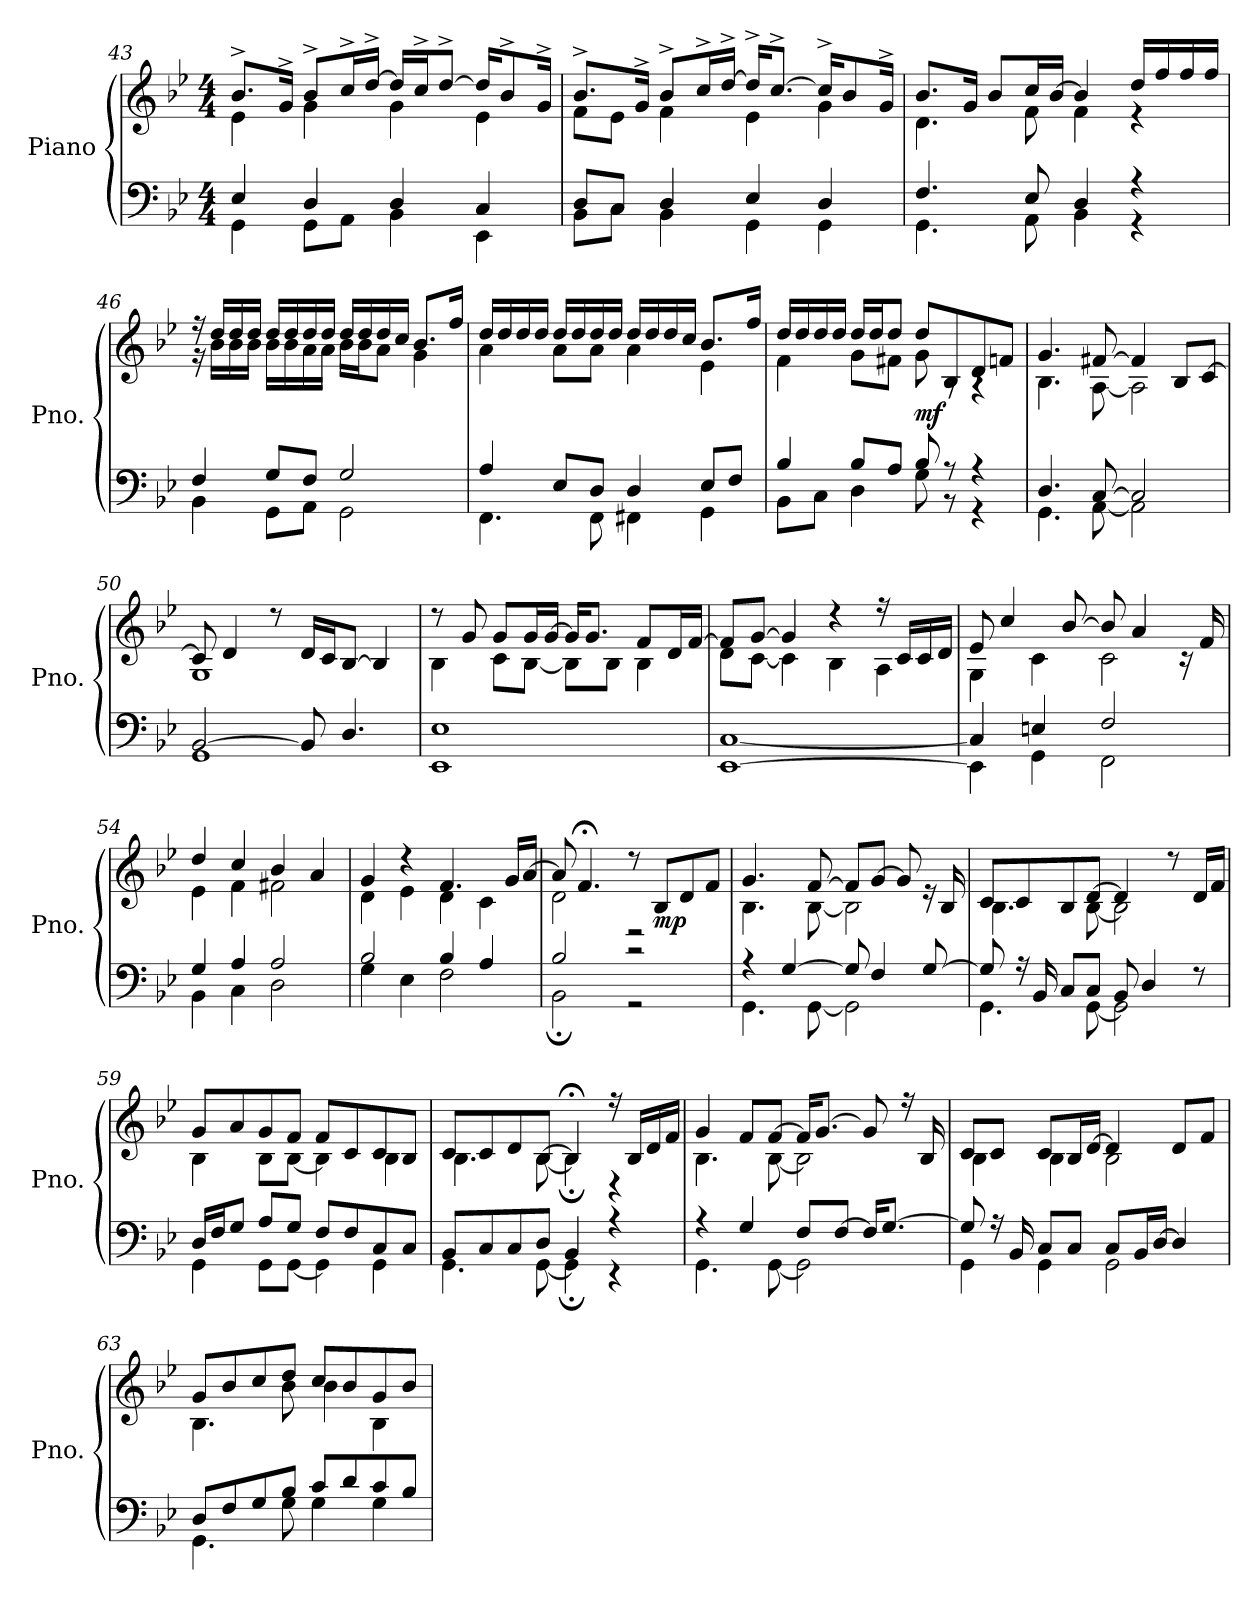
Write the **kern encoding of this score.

**kern	**kern	**dynam
*part1	*part1	*part1
*staff2	*staff1	*staff1/2
*I"Piano	*	*
*I'Pno.	*	*
*clefF4	*clefG2	*
*k[b-e-]	*k[b-e-]	*
*M4/4	*M4/4	*
=43	=43	=43
*^	*^	*
4E-/	4GG\	8.b-^/L	4e-\	.
.	.	16g^/Jk	.	.
4D/	8GG\L	8b-^/L	4g\	.
.	8AA\J	16cc^/L	.	.
.	.	[16dd^/JJ	.	.
4D/	4BB-\	16dd/LL]	4g\	.
.	.	16cc^/J	.	.
.	.	[8dd^/J	.	.
4C/	4EE-\	16dd/KL]	4e-\	.
.	.	8b-^/	.	.
.	.	16g^/Jk	.	.
!!LO:LB:g=z	!!
=44	=44	=44	=44	=44
8D/L	8BB-\L	8.b-^/L	8f\L	.
8C/J	8C\J	.	8e-\J	.
.	.	16g^/Jk	.	.
4D/	4BB-\	8b-^/L	4f\	.
.	.	16cc^/L	.	.
.	.	[16dd^/JJ	.	.
4E-/	4GG\	16dd^/KL]	4e-\	.
.	.	[8.cc^/J	.	.
4D/	4GG\	16cc^/KL]	4g\	.
.	.	8b-/	.	.
.	.	16g^/Jk	.	.
=45	=45	=45	=45	=45
4.F/	4.GG\	8.b-/L	4.d\	.
.	.	16g/Jk	.	.
.	.	8b-/L	.	.
8E-/	8AA\	16cc/L	8f\	.
.	.	[16b-/JJ	.	.
4D/	4BB-\	4b-/]	4f\	.
4r	4r	16dd/LL	4r	.
.	.	16ff/	.	.
.	.	16ff/	.	.
.	.	16ff/JJ	.	.
=46	=46	=46	=46	=46
4F/	4BB-\	16r	16r	.
.	.	16dd/LL	16b-\LL	.
.	.	16dd/	16b-\	.
.	.	16dd/JJ	16b-\JJ	.
8G/L	8GG\L	16dd/LL	16b-\LL	.
.	.	16dd/	16b-\	.
8F/J	8AA\J	16dd/	16a\	.
.	.	16dd/JJ	16a\JJ	.
2G/	2GG\	16dd/LL	16b-\LL	.
.	.	16dd/	16b-\J	.
.	.	16dd/	8a\J	.
.	.	16cc/JJ	.	.
.	.	8.b-/L	4g\	.
.	.	16ff/Jk	.	.
=47	=47	=47	=47	=47
4A/	4.FF\	16dd/LL	4a\	.
.	.	16dd/	.	.
.	.	16dd/	.	.
.	.	16dd/JJ	.	.
8E-/L	.	16dd/LL	8a\L	.
.	.	16dd/	.	.
8D/J	8FF\	16dd/	8a\J	.
.	.	16dd/JJ	.	.
4D/	4FF#X\	16dd/LL	4a\	.
.	.	16dd/	.	.
.	.	16dd/	.	.
.	.	16cc/JJ	.	.
8E-/L	4GG\	8.b-/L	4e-\	.
8F/J	.	.	.	.
.	.	16ff/Jk	.	.
!!LO:LB:g=z	!!
=48	=48	=48	=48	=48
4B-/	8BB-\L	16dd/LL	4f\	.
.	.	16dd/	.	.
.	8C\J	16dd/	.	.
.	.	16dd/JJ	.	.
8B-/L	4D\	16dd/LL	8g\L	.
.	.	16dd/J	.	.
8A/J	.	8dd/J	8f#X\J	.
!	!	!	!	!LO:DY:b
8B-/	8G\	8dd/L	8g\	mf
8r	8r	8B-/	8rA	.
4r	4r	8d/	4rA	.
.	.	8fn/J	.	.
=49	=49	=49	=49	=49
4.D/	4.GG\	4.g/	4.B-\	.
[8C/	[8AA\	[8f#X/	[8A\	.
2C/]	2AA\]	4f#/]	2A\]	.
.	.	8B-/L	.	.
.	.	[8c/J	.	.
=50	=50	=50	=50	=50
[2BB-/	1GG	8c/]	1G	.
.	.	4d/	.	.
.	.	8r	.	.
8BB-/]	.	16d/LL	.	.
.	.	16c/J	.	.
4.D/	.	[8B-/J	.	.
.	.	4B-/]	.	.
=51	=51	=51	=51	=51
1EE-	1E-	8r	4B-\	.
.	.	8g/	.	.
.	.	8g/L	8c\L	.
.	.	16g/L	[8B-\J	.
.	.	[16g/JJ	.	.
.	.	16g/KL]	8B-\L]	.
.	.	8.g/J	.	.
.	.	.	8B-\J	.
.	.	8f/L	4B-\	.
.	.	16d/L	.	.
.	.	[16f/JJ	.	.
=52	=52	=52	=52	=52
[1EE-	[1C	8f/L]	8d\L	.
.	.	[8g/J	[8c\J	.
.	.	4g/]	4c\]	.
.	.	4r	4B-\	.
.	.	16r	4A\	.
.	.	16c/LL	.	.
.	.	16c/	.	.
.	.	16d/JJ	.	.
!!LO:LB:g=z	!!
=53	=53	=53	=53	=53
4C/]	4EE-\]	8e-/	4G\	.
.	.	4cc/	.	.
4En/	4GG\	.	4c\	.
.	.	[8b-/	.	.
2F/	2FF\	8b-/]	2c\	.
.	.	4a/	.	.
.	.	16rc	.	.
.	.	16f/	.	.
=54	=54	=54	=54	=54
4G/	4BB-\	4dd/	4e-\	.
4A/	4C\	4cc/	4f\	.
2A/	2D\	4b-/	2f#X\	.
.	.	4a/	.	.
=55	=55	=55	=55	=55
2B-/	4G\	4g/	4d\	.
.	4E-\	4r	4e-\	.
4B-/	2F\	4.f/	4d\	.
4A/	.	.	4c\	.
.	.	16g/LL	.	.
.	.	[16a/JJ	.	.
=56	=56	=56	=56	=56
2B-/	2BB-;\	8a/]	2d\	.
*	*	*MM30	*	*
.	.	4.f;</	.	.
*	*	*MM80	*	*
2r	2r	8r	2r	.
!	!	!	!	!LO:DY:b
.	.	8B-/L	.	mp
.	.	8d/	.	.
.	.	8f/J	.	.
=57	=57	=57	=57	=57
4r	4.GG\	4.g/	4.B-\	.
[4G/	.	.	.	.
.	[8GG\	[8f/	[8B-\	.
8G/]	2GG\]	8f/L]	2B-\]	.
4F/	.	[8g/J	.	.
.	.	8g/]	.	.
[8G/	.	16re	.	.
.	.	16B-/	.	.
=58	=58	=58	=58	=58
8G/]	4.GG\	8c/L	4.B-\	.
16r	.	8c/	.	.
16BB-/	.	.	.	.
8C/L	.	8B-/	.	.
8C/J	[8GG\	[8d/J	[8B-\	.
8BB-/	2GG\]	4d/]	2B-\]	.
4D/	.	.	.	.
.	.	8r	.	.
8r	.	16d/LL	.	.
.	.	16f/JJ	.	.
!!LO:PB:g=z	!!
=59	=59	=59	=59	=59
16D/LL	4GG\	8g/L	4B-\	.
16F/J	.	.	.	.
8G/J	.	8a/	.	.
8A/L	8GG\L	8g/	8B-\L	.
8G/J	[8GG\J	8f/J	[8B-\J	.
8F/L	4GG\]	8f/L	4B-\]	.
8F/	.	8c/	.	.
8C/	4GG\	8c/	4B-\	.
8C/J	.	8B-/J	.	.
=60	=60	=60	=60	=60
8BB-/L	4.GG\	8c/L	4.B-\	.
8C/	.	8c/	.	.
8C/	.	8d/	.	.
8D/J	[8GG\	[8B-/J	[8B-\	.
*	*	*MM30	*	*
4BB-/	4GG;\]	4B-;</]	4B-;\]	.
4r	4r	16r	4r	.
*	*	*MM80	*	*
.	.	16B-/LL	.	.
.	.	16d/	.	.
.	.	16f/JJ	.	.
=61	=61	=61	=61	=61
4r	4.GG\	4g/	4.B-\	.
4G/	.	8f/L	.	.
.	[8GG\	[8f/J	[8B-\	.
8F/L	2GG\]	16f/KL]	2B-\]	.
.	.	[8.g/J	.	.
[8F/J	.	.	.	.
16F/KL]	.	8g/]	.	.
[8.G/J	.	.	.	.
.	.	16r	.	.
.	.	16B-/	.	.
=62	=62	=62	=62	=62
8G/]	4GG\	8c/L	4B-\	.
16r	.	8c/J	.	.
16BB-/	.	.	.	.
8C/L	4GG\	8c/L	4B-\	.
8C/J	.	16B-/L	.	.
.	.	[16d/JJ	.	.
8C/L	2GG\	4d/]	2B-\	.
16BB-/L	.	.	.	.
[16D/JJ	.	.	.	.
4D/]	.	8d/L	.	.
.	.	8f/J	.	.
=63	=63	=63	=63	=63
8D/L	4.GG\	8g/L	4.B-\	.
8F/	.	8b-/	.	.
8G/	.	8cc/	.	.
8B-/J	8G\	8dd/J	8b-\	.
8c/L	4G\	8cc/L	4b-\	.
8d/	.	8b-/	.	.
8c/	4G\	8g/	4B-\	.
8B-/J	.	8b-/J	.	.
*v	*v	*	*	*
*	*v	*v	*
=	=	=
*-	*-	*-
